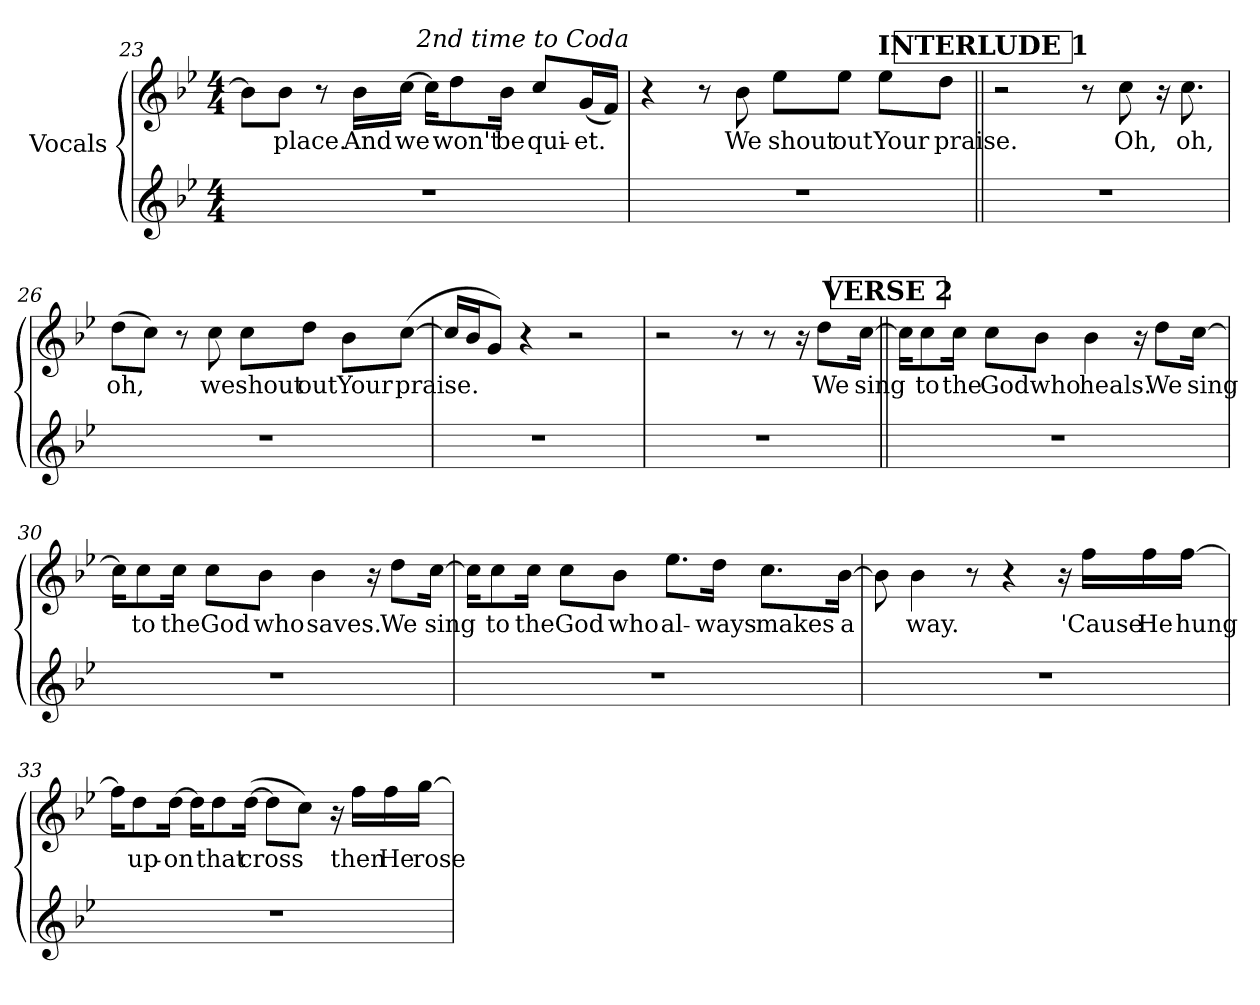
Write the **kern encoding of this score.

**kern	**kern	**text
*part2	*part1	*part1
*staff2	*staff1	*staff1
*	*I"Vocals	*
*clefG2	*clefG2	*
*k[b-e-]	*k[b-e-]	*
*B-:	*B-:	*
*M4/4	*M4/4	*
=23	=23	=23
1r	8b-\L]	.
!	!	!LO:LY:b
.	8b-\J	place.
.	8r	.
!	!	!LO:LY:b
.	16b-\LL	And
!	!	!LO:LY:b
.	[16cc\JJ	we
.	16cc\KL]	.
!	!	!LO:LY:b
.	8dd\	won't
!	!	!LO:LY:b
.	16b-\Jk	be
!	!	!LO:LY:b
.	8cc/L	qui-
!	!	!LO:LY:b
.	(<16g/L	-et.
.	16f/JJ)	.
!	!LO:TX:a:i:rj:t=2nd time to Coda	!
=24	=24	=24
1r	4r	.
.	8r	.
!	!	!LO:LY:b
.	8b-\	We
!	!	!LO:LY:b
.	8ee-\L	shout
!	!	!LO:LY:b
.	8ee-\J	out
!	!	!LO:LY:b
.	8ee-\L	Your
!	!	!LO:LY:b
.	8dd\J	praise.
!!LO:LB:g=z
!!LO:REH:place=s1:a:B:t=INTERLUDE 1
=25||	=25||	=25||
1r	2r	.
.	8r	.
!	!	!LO:LY:b
.	8cc\	Oh,
.	16r	.
!	!	!LO:LY:b
.	8.cc\	oh,
=26	=26	=26
!	!	!LO:LY:b
1r	(>8dd\L	oh,
.	8cc\J)	.
.	8r	.
!	!	!LO:LY:b
.	8cc\	we
!	!	!LO:LY:b
.	8cc\L	shout
!	!	!LO:LY:b
.	8dd\J	out
!	!	!LO:LY:b
.	8b-\L	Your
!	!	!LO:LY:b
.	(>[8cc\J	praise.
=27	=27	=27
1r	16cc/LL]	.
.	16b-/J	.
.	8g/J)	.
.	4r	.
.	2r	.
!!LO:LB:g=z
=28	=28	=28
1r	2r	.
.	8r	.
.	8r	.
!	!	!LO:LY:b
.	16r	2.
!	!	!LO:LY:b
.	8dd\L	We
!	!	!LO:LY:b
.	[16cc\Jk	sing
!!LO:REH:place=s1:a:B:t=VERSE 2
=29||	=29||	=29||
1r	16cc\KL]	.
!	!	!LO:LY:b
.	8cc\	to
!	!	!LO:LY:b
.	16cc\Jk	the
!	!	!LO:LY:b
.	8cc\L	God
!	!	!LO:LY:b
.	8b-\J	who
!	!	!LO:LY:b
.	4b-\	heals.
.	16r	.
!	!	!LO:LY:b
.	8dd\L	We
!	!	!LO:LY:b
.	[16cc\Jk	sing
!!LO:PB:g=z
=30	=30	=30
1r	16cc\KL]	.
!	!	!LO:LY:b
.	8cc\	to
!	!	!LO:LY:b
.	16cc\Jk	the
!	!	!LO:LY:b
.	8cc\L	God
!	!	!LO:LY:b
.	8b-\J	who
!	!	!LO:LY:b
.	4b-\	saves.
.	16r	.
!	!	!LO:LY:b
.	8dd\L	We
!	!	!LO:LY:b
.	[16cc\Jk	sing
=31	=31	=31
1r	16cc\KL]	.
!	!	!LO:LY:b
.	8cc\	to
!	!	!LO:LY:b
.	16cc\Jk	the
!	!	!LO:LY:b
.	8cc\L	God
!	!	!LO:LY:b
.	8b-\J	who
!	!	!LO:LY:b
.	8.ee-\L	al-
!	!	!LO:LY:b
.	16dd\Jk	-ways
!	!	!LO:LY:b
.	8.cc\L	makes
!	!	!LO:LY:b
.	[16b-\Jk	a
!!LO:LB:g=z
=32	=32	=32
1r	8b-\]	.
!	!	!LO:LY:b
.	4b-\	way.
.	8r	.
.	4r	.
.	16r	.
!	!	!LO:LY:b
.	16ff\LL	'Cause
!	!	!LO:LY:b
.	16ff\	He
!	!	!LO:LY:b
.	[16ff\JJ	hung
=33	=33	=33
1r	16ff\KL]	.
!	!	!LO:LY:b
.	8dd\	up-
!	!	!LO:LY:b
.	[16dd\Jk	-on
.	16dd\KL]	.
!	!	!LO:LY:b
.	8dd\	that
!	!	!LO:LY:b
.	(>[16dd\Jk	cross
.	8dd\L]	.
.	8cc\J)	.
.	16r	.
!	!	!LO:LY:b
.	16ff\LL	then
!	!	!LO:LY:b
.	16ff\	He
!	!	!LO:LY:b
.	[16gg\JJ	rose
=	=	=
*-	*-	*-
